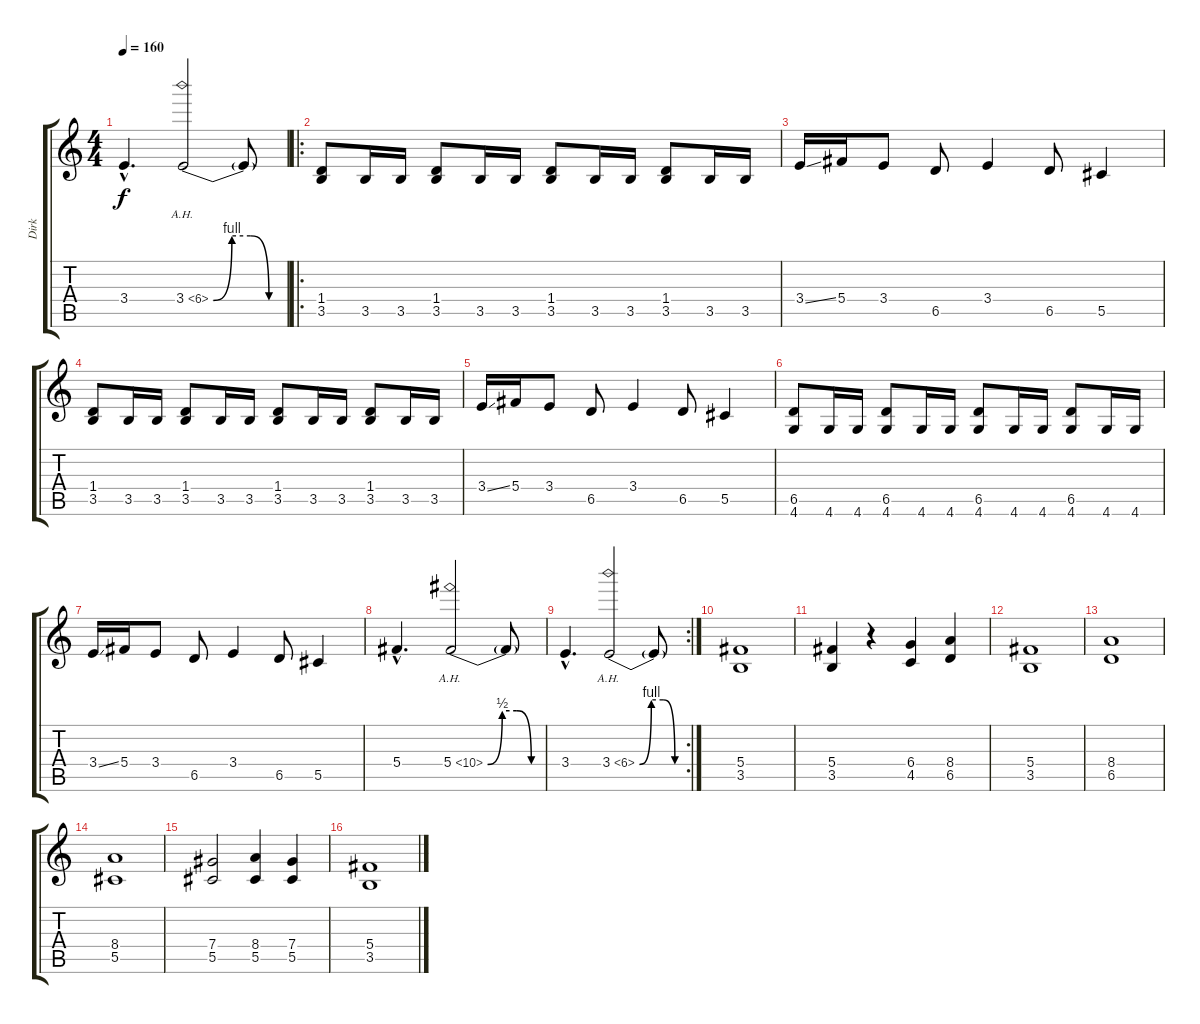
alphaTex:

\track ("Dirk" "Dirk") {instrument distortionguitar}
\staff {score tabs}
\tuning (Eb4 Bb3 Gb3 Db3 Ab2 Eb2) {hide}
\ts (4 4)
\tempo 160
\clef g2
\ks c
3.4{hac}.4{d dy f} 3.4{be (custom 0 0 15 4 30 4 45 0 60 0) ah 3}.2 3.4{t}.8 |
\ro
(1.4 3.5).8 3.5.16 3.5.16 (1.4 3.5).8 3.5.16 3.5.16 (1.4 3.5).8 3.5.16 3.5.16 (1.4 3.5).8 3.5.16 3.5.16 |
3.4{ss}.16 5.4.16 3.4.8 6.5.8 3.4.4 6.5.8 5.5.4 |
(1.4 3.5).8 3.5.16 3.5.16 (1.4 3.5).8 3.5.16 3.5.16 (1.4 3.5).8 3.5.16 3.5.16 (1.4 3.5).8 3.5.16 3.5.16 |
3.4{ss}.16 5.4.16 3.4.8 6.5.8 3.4.4 6.5.8 5.5.4 |
(6.5 4.6).8 4.6.16 4.6.16 (6.5 4.6).8 4.6.16 4.6.16 (6.5 4.6).8 4.6.16 4.6.16 (6.5 4.6).8 4.6.16 4.6.16 |
3.4{ss}.16 5.4.16 3.4.8 6.5.8 3.4.4 6.5.8 5.5.4 |
5.4{hac}.4{d} 5.4{be (custom 0 0 15 2 30 2 45 0 60 0) ah 5}.2 5.4{t}.8 |
\rc 2
3.4{hac}.4{d} 3.4{be (custom 0 0 15 4 30 4 45 0 60 0) ah 3}.2 3.4{t}.8 |
(5.4 3.5).1 |
(5.4 3.5).4 r.4 (6.4 4.5).4 (8.4 6.5).4 |
(5.4 3.5).1 |
(8.4 6.5).1 |
(8.4 5.5).1 |
(7.4 5.5).2 (8.4 5.5).4 (7.4 5.5).4 |
(5.4 3.5).1
